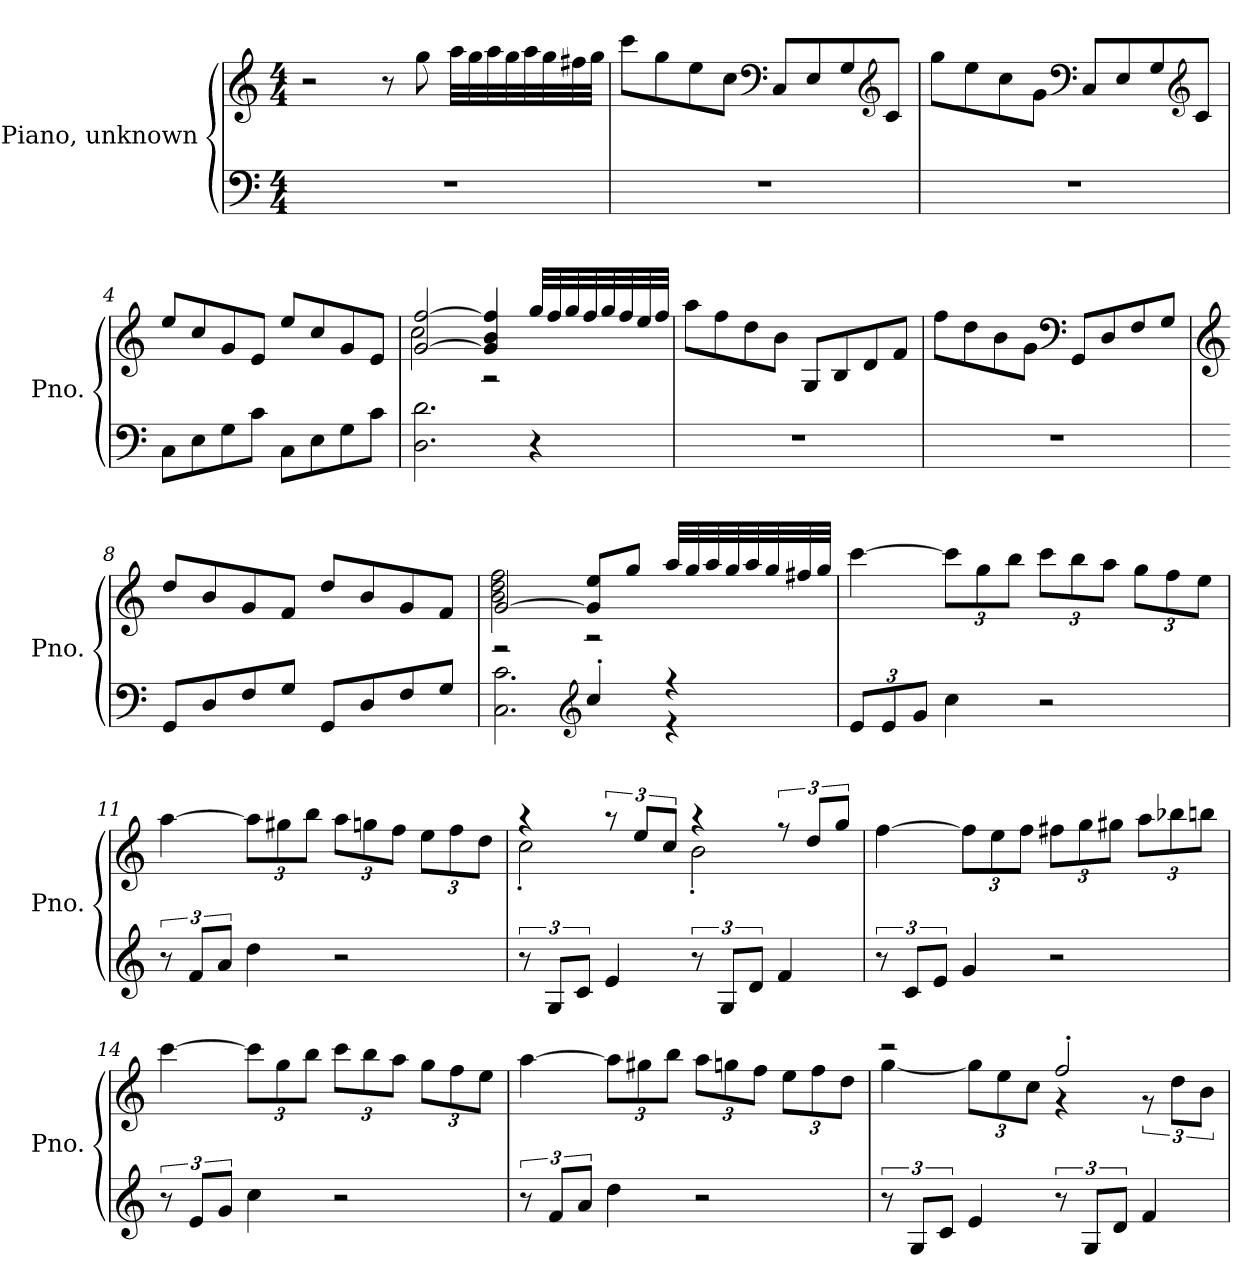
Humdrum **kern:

**kern	**kern
*part1	*part1
*staff2	*staff1
*I"Piano, unknown	*
*I'Pno.	*
*clefF4	*clefG2
*k[]	*k[]
*M4/4	*M4/4
*MM120	*MM120
=1	=1
1r	2r
.	8r
.	8gg\
.	32aa\LLL
.	32gg\
.	32aa\
.	32gg\
.	32aa\
.	32gg\
.	32ff#X\
.	32gg\JJJ
=2	=2
1r	8ccc\L
.	8gg\
.	8ee\
.	8cc\J
*	*clefF4
.	8C/L
.	8E/
.	8G/
*	*clefG2
.	8c/J
=3	=3
1r	8gg\L
.	8ee\
.	8cc\
.	8g\J
*	*clefF4
.	8C/L
.	8E/
.	8G/
*	*clefG2
.	8c/J
=4	=4
8C\L	8ee/L
8E\	8cc/
8G\	8g/
8c\J	8e/J
8C\L	8ee/L
8E\	8cc/
8G\	8g/
8c\J	8e/J
!!LO:LB:g=z
=5	=5
*	*^
2.D\ 2.d\	[2g/ [2ff/	2cc\
.	4g/] 4b/ 4ff/]	2r
4r	32gg/LLL	.
.	32ff/	.
.	32gg/	.
.	32ff/	.
.	32gg/	.
.	32ff/	.
.	32ee/	.
.	32ff/JJJ	.
*	*v	*v
=6	=6
1r	8aa\L
.	8ff\
.	8dd\
.	8b\J
.	8G/L
.	8B/
.	8d/
.	8f/J
=7	=7
1r	8ff\L
.	8dd\
.	8b\
.	8g\J
*	*clefF4
.	8GG/L
.	8D/
.	8F/
.	8G/J
=8	=8
*	*clefG2
8GG/L	8dd/L
8D/	8b/
8F/	8g/
8G/J	8f/J
8GG/L	8dd/L
8D/	8b/
8F/	8g/
8G/J	8f/J
!!LO:LB:g=z
=9	=9
*^	*^
2r	2.C\ 2.c\	[2g/	2b\ 2dd\ 2ff\
*clefG2	*	*	*
4cc'/	.	8g/] 8ee/L	2r
.	.	8gg/J	.
4r	4r	32aa/LLL	.
.	.	32gg/	.
.	.	32aa/	.
.	.	32gg/	.
.	.	32aa/	.
.	.	32gg/	.
.	.	32ff#X/	.
.	.	32gg/JJJ	.
*v	*v	*	*
*	*v	*v
=10	=10
*Xbrackettup	*
12e/L	[4ccc\
12e/	.
12g/J	.
*	*Xbrackettup
4cc\	12ccc\L]
.	12gg\
.	12bb\J
2r	12ccc\L
.	12bb\
.	12aa\J
.	12gg\L
.	12ff\
.	12ee\J
=11	=11
*brackettup	*
12r	[4aa\
12f/L	.
12a/J	.
4dd\	12aa\L]
.	12gg#X\
.	12bb\J
2r	12aa\L
.	12ggn\
.	12ff\J
.	12ee\L
.	12ff\
.	12dd\J
!!LO:LB:g=z
=12	=12
*	*^
12r	4r	2cc'\
12G/L	.	.
12c/J	.	.
*	*brackettup	*
4e/	12r	.
.	12ee/L	.
.	12cc/J	.
12r	4r	2b'\
12G/L	.	.
12d/J	.	.
4f/	12r	.
.	12dd/L	.
.	12gg/J	.
*	*v	*v
=13	=13
12r	[4ff\
12c/L	.
12e/J	.
*	*Xbrackettup
4g/	12ff\L]
.	12ee\
.	12ff\J
2r	12ff#X\L
.	12gg\
.	12gg#X\J
.	12aa\L
.	12bb-X\
.	12bbn\J
=14	=14
12r	[4ccc\
12e/L	.
12g/J	.
4cc\	12ccc\L]
.	12gg\
.	12bb\J
2r	12ccc\L
.	12bb\
.	12aa\J
.	12gg\L
.	12ff\
.	12ee\J
!!LO:LB:g=z
=15	=15
12r	[4aa\
12f/L	.
12a/J	.
4dd\	12aa\L]
.	12gg#X\
.	12bb\J
2r	12aa\L
.	12ggn\
.	12ff\J
.	12ee\L
.	12ff\
.	12dd\J
=16	=16
*	*^
12r	2r	[4gg\
12G/L	.	.
12c/J	.	.
4e/	.	12gg\L]
.	.	12ee\
.	.	12cc\J
12r	2ff'/	4r
12G/L	.	.
12d/J	.	.
*	*	*brackettup
4f/	.	12r
.	.	12dd\L
.	.	12b\J
*	*v	*v
=	=
*-	*-
